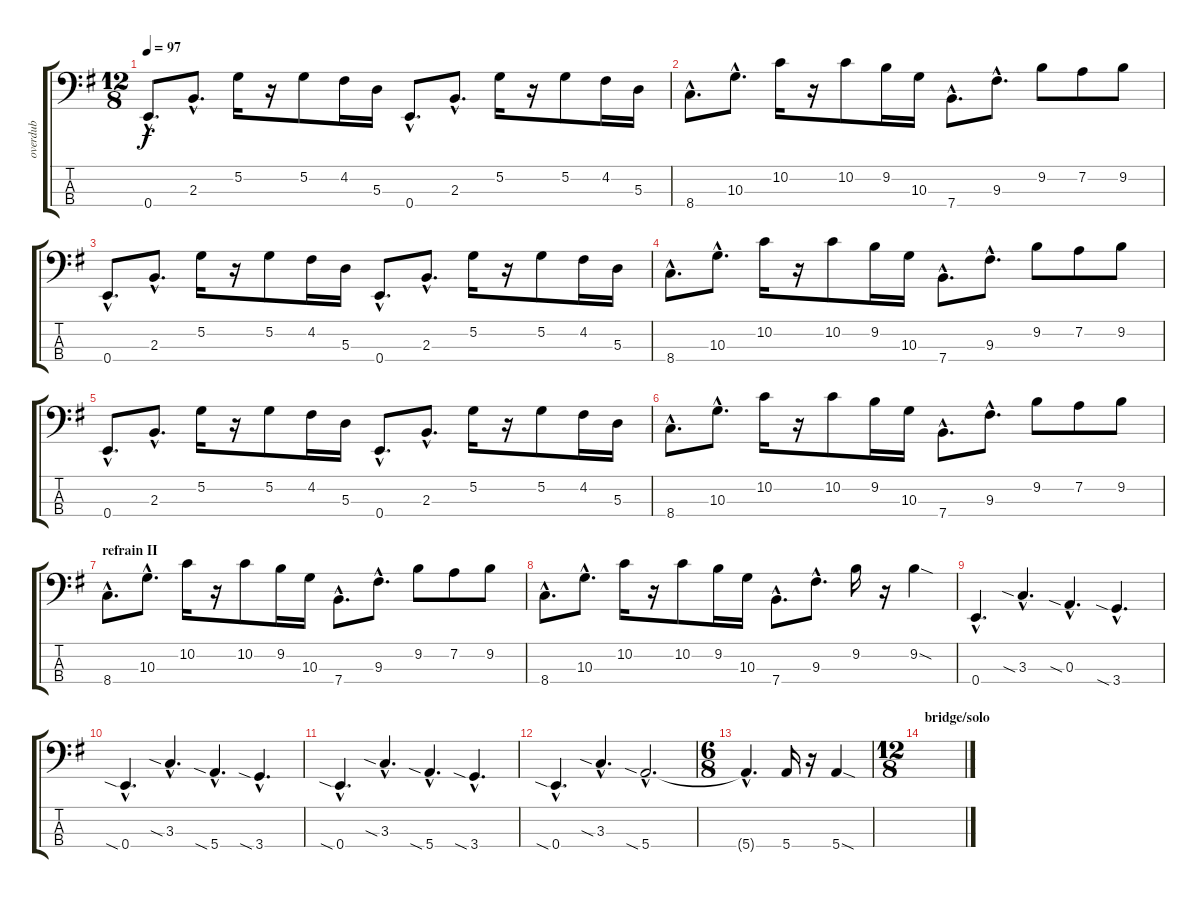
\track ("overdub" "overdub") {instrument fretlessbass}
\staff {score tabs}
\tuning (G2 D2 A1 E1) {hide}
\ts (12 8)
\tempo 97
\clef f4
\ks g
0.4{hac}.8{d dy f} 2.3{hac}.8{d} 5.2.16 r.16 5.2.8 4.2.16 5.3.16 0.4{hac}.8{d} 2.3{hac}.8{d} 5.2.16 r.16 5.2.8 4.2.16 5.3.16 |
8.4{hac}.8{d} 10.3{hac}.8{d} 10.2.16 r.16 10.2.8 9.2.16 10.3.16 7.4{hac}.8{d} 9.3{hac}.8{d} 9.2.8 7.2.8 9.2.8 |
0.4{hac}.8{d} 2.3{hac}.8{d} 5.2.16 r.16 5.2.8 4.2.16 5.3.16 0.4{hac}.8{d} 2.3{hac}.8{d} 5.2.16 r.16 5.2.8 4.2.16 5.3.16 |
8.4{hac}.8{d} 10.3{hac}.8{d} 10.2.16 r.16 10.2.8 9.2.16 10.3.16 7.4{hac}.8{d} 9.3{hac}.8{d} 9.2.8 7.2.8 9.2.8 |
0.4{hac}.8{d} 2.3{hac}.8{d} 5.2.16 r.16 5.2.8 4.2.16 5.3.16 0.4{hac}.8{d} 2.3{hac}.8{d} 5.2.16 r.16 5.2.8 4.2.16 5.3.16 |
8.4{hac}.8{d} 10.3{hac}.8{d} 10.2.16 r.16 10.2.8 9.2.16 10.3.16 7.4{hac}.8{d} 9.3{hac}.8{d} 9.2.8 7.2.8 9.2.8 |
\section ("" "refrain II")
8.4{hac}.8{d} 10.3{hac}.8{d} 10.2.16 r.16 10.2.8 9.2.16 10.3.16 7.4{hac}.8{d} 9.3{hac}.8{d} 9.2.8 7.2.8 9.2.8 |
8.4{hac}.8{d} 10.3{hac}.8{d} 10.2.16 r.16 10.2.8 9.2.16 10.3.16 7.4{hac}.8{d} 9.3{hac}.8{d} 9.2.16 r.16 9.2{sod}.4 |
0.4{hac}.4{d} 3.3{sia hac}.4{d} 0.3{sia hac}.4{d} 3.4{sia hac}.4{d} |
0.4{sia hac}.4{d} 3.3{sia hac}.4{d} 5.4{sia hac}.4{d} 3.4{sia hac}.4{d} |
0.4{sia hac}.4{d} 3.3{sia hac}.4{d} 5.4{sia hac}.4{d} 3.4{sia hac}.4{d} |
0.4{sia hac}.4{d} 3.3{sia hac}.4{d} 5.4{sia hac}.2{d} |
\ts (6 8)
5.4{hac t}.4{d} 5.4.16 r.16 5.4{sod}.4 |
\ts (12 8)
\section ("" "bridge/solo")
